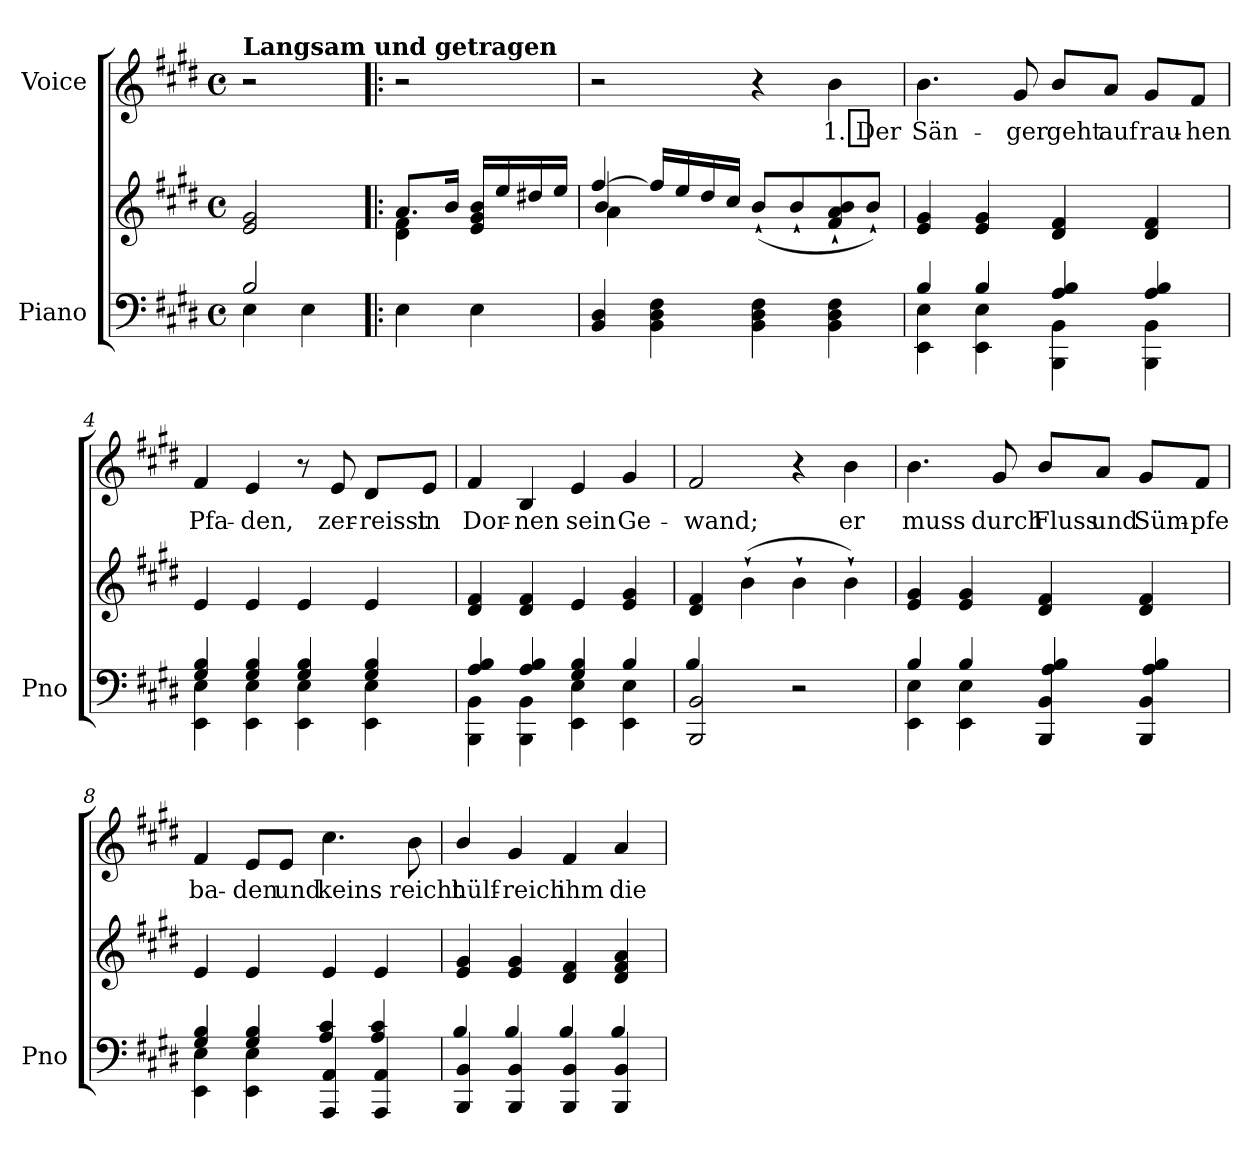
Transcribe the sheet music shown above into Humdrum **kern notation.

**kern	**kern	**kern	**text
*part2	*part2	*part1	*part1
*staff3	*staff2	*staff1	*staff1
*I"Piano	*	*I"Voice	*
*I'Pno	*	*	*
*clefF4	*clefG2	*clefG2	*
*k[f#c#g#d#]	*k[f#c#g#d#]	*k[f#c#g#d#]	*
*M4/4	*M4/4	*M4/4	*
*met(c)	*met(c)	*met(c)	*
=	=	=	=
*^	*	*	*
!	!	!	!LO:TX:a:B:t=Langsam und getragen	!
4E\	2B/	2e/ 2g#/	2r	.
4E\	.	.	.	.
*v	*v	*	*	*
=1!|:	=1!|:	=1!|:	=1!|:
*	*	*MM80	*
*	*^	*	*
4E\	8.a/L	4d#\ 4f#\	2r	.
.	16b/Jk	.	.	.
4E\	16e/ 16g#/ 16b/LL	4ryy	.	.
.	16ee/	.	.	.
.	16dd#X/	.	.	.
.	16ee/JJ	.	.	.
=2	=2	=2	=2	=2
*	*	*^	*	*
4BB/ 4D#/	[4ff#/	4b/	4a\	2r	.
4BB\ 4D#\ 4F#\	16ff#/LL]	4ryy	4rAyy	.	.
.	16ee/	.	.	.	.
.	16dd#/	.	.	.	.
.	16cc#/JJ	.	.	.	.
4BB\ 4D#\ 4F#\	(8b`/L	2ryy	2rAyy	4r	.
.	8b`/	.	.	.	.
!	!	!	!	!	!LO:LY:b
4BB\ 4D#\ 4F#\	8f#/` 8a/` 8b/`	.	.	4b\	1. Der
.	8b`/J)	.	.	.	.
*	*v	*v	*v	*	*
=3	=3	=3	=3
*^	*	*	*
!	!	!	!	!LO:LY:b
4EE\ 4E\	4B/	4e/ 4g#/	4.b\	Sän-
4EE\ 4E\	4B/	4e/ 4g#/	.	.
!	!	!	!	!LO:LY:b
.	.	.	8g#/	-ger
!	!	!	!	!LO:LY:b
4BBB\ 4BB\	4A/ 4B/	4d#/ 4f#/	8b/L	geht
!	!	!	!	!LO:LY:b
.	.	.	8a/J	auf
!	!	!	!	!LO:LY:b
4BBB\ 4BB\	4A/ 4B/	4d#/ 4f#/	8g#/L	rau-
!	!	!	!	!LO:LY:b
.	.	.	8f#/J	-hen
!!LO:LB:g=z
=4	=4	=4	=4	=4
!	!	!	!	!LO:LY:b
4EE\ 4E\	4G#/ 4B/	4e/	4f#/	Pfa-
!	!	!	!	!LO:LY:b
4EE\ 4E\	4G#/ 4B/	4e/	4e/	-den,
4EE\ 4E\	4G#/ 4B/	4e/	8r	.
!	!	!	!	!LO:LY:b
.	.	.	8e/	zer-
!	!	!	!	!LO:LY:b
4EE\ 4E\	4G#/ 4B/	4e/	8d#/L	-reisst
!	!	!	!	!LO:LY:b
.	.	.	8e/J	in
=5	=5	=5	=5	=5
!	!	!	!	!LO:LY:b
4BBB\ 4BB\	4A/ 4B/	4d#/ 4f#/	4f#/	Dor-
!	!	!	!	!LO:LY:b
4BBB\ 4BB\	4A/ 4B/	4d#/ 4f#/	4B/	-nen
!	!	!	!	!LO:LY:b
4EE\ 4E\	4G#/ 4B/	4e/	4e/	sein
!	!	!	!	!LO:LY:b
4EE\ 4E\	4B/	4e/ 4g#/	4g#/	Ge-
=6	=6	=6	=6	=6
!	!	!	!	!LO:LY:b
2BBB/ 2BB/	4B/	4d#/ 4f#/	2f#/	-wand;
.	4ryy	(4b`\	.	.
2r	2ryy	4b`\	4r	.
!	!	!	!	!LO:LY:b
.	.	4b`\)	4b\	er
=7	=7	=7	=7	=7
!	!	!	!	!LO:LY:b
4EE\ 4E\	4B/	4e/ 4g#/	4.b\	muss
4EE\ 4E\	4B/	4e/ 4g#/	.	.
!	!	!	!	!LO:LY:b
.	.	.	8g#/	durch
!	!	!	!	!LO:LY:b
4BBB/ 4BB/	4A/ 4B/	4d#/ 4f#/	8b/L	Fluss
!	!	!	!	!LO:LY:b
.	.	.	8a/J	und
!	!	!	!	!LO:LY:b
4BBB/ 4BB/	4A/ 4B/	4d#/ 4f#/	8g#/L	Süm-
!	!	!	!	!LO:LY:b
.	.	.	8f#/J	-pfe
!!LO:LB:g=z
=8	=8	=8	=8	=8
!	!	!	!	!LO:LY:b
4EE\ 4E\	4G#/ 4B/	4e/	4f#/	ba-
!	!	!	!	!LO:LY:b
4EE\ 4E\	4G#/ 4B/	4e/	8e/L	-den
!	!	!	!	!LO:LY:b
.	.	.	8e/J	und
!	!	!	!	!LO:LY:b
4AAA/ 4AA/	4A/ 4c#/	4e/	4.cc#\	keins
4AAA/ 4AA/	4A/ 4c#/	4e/	.	.
!	!	!	!	!LO:LY:b
.	.	.	8b\	reicht
=9	=9	=9	=9	=9
!	!	!	!	!LO:LY:b
4BBB/ 4BB/	4B/	4e/ 4g#/	4b/	hülf-
!	!	!	!	!LO:LY:b
4BBB/ 4BB/	4B/	4e/ 4g#/	4g#/	-reich
!	!	!	!	!LO:LY:b
4BBB/ 4BB/	4B/	4d#/ 4f#/	4f#/	ihm
!	!	!	!	!LO:LY:b
4BBB/ 4BB/	4B/	4d#/ 4f#/ 4a/	4a/	die
*v	*v	*	*	*
=	=	=	=
*-	*-	*-	*-
